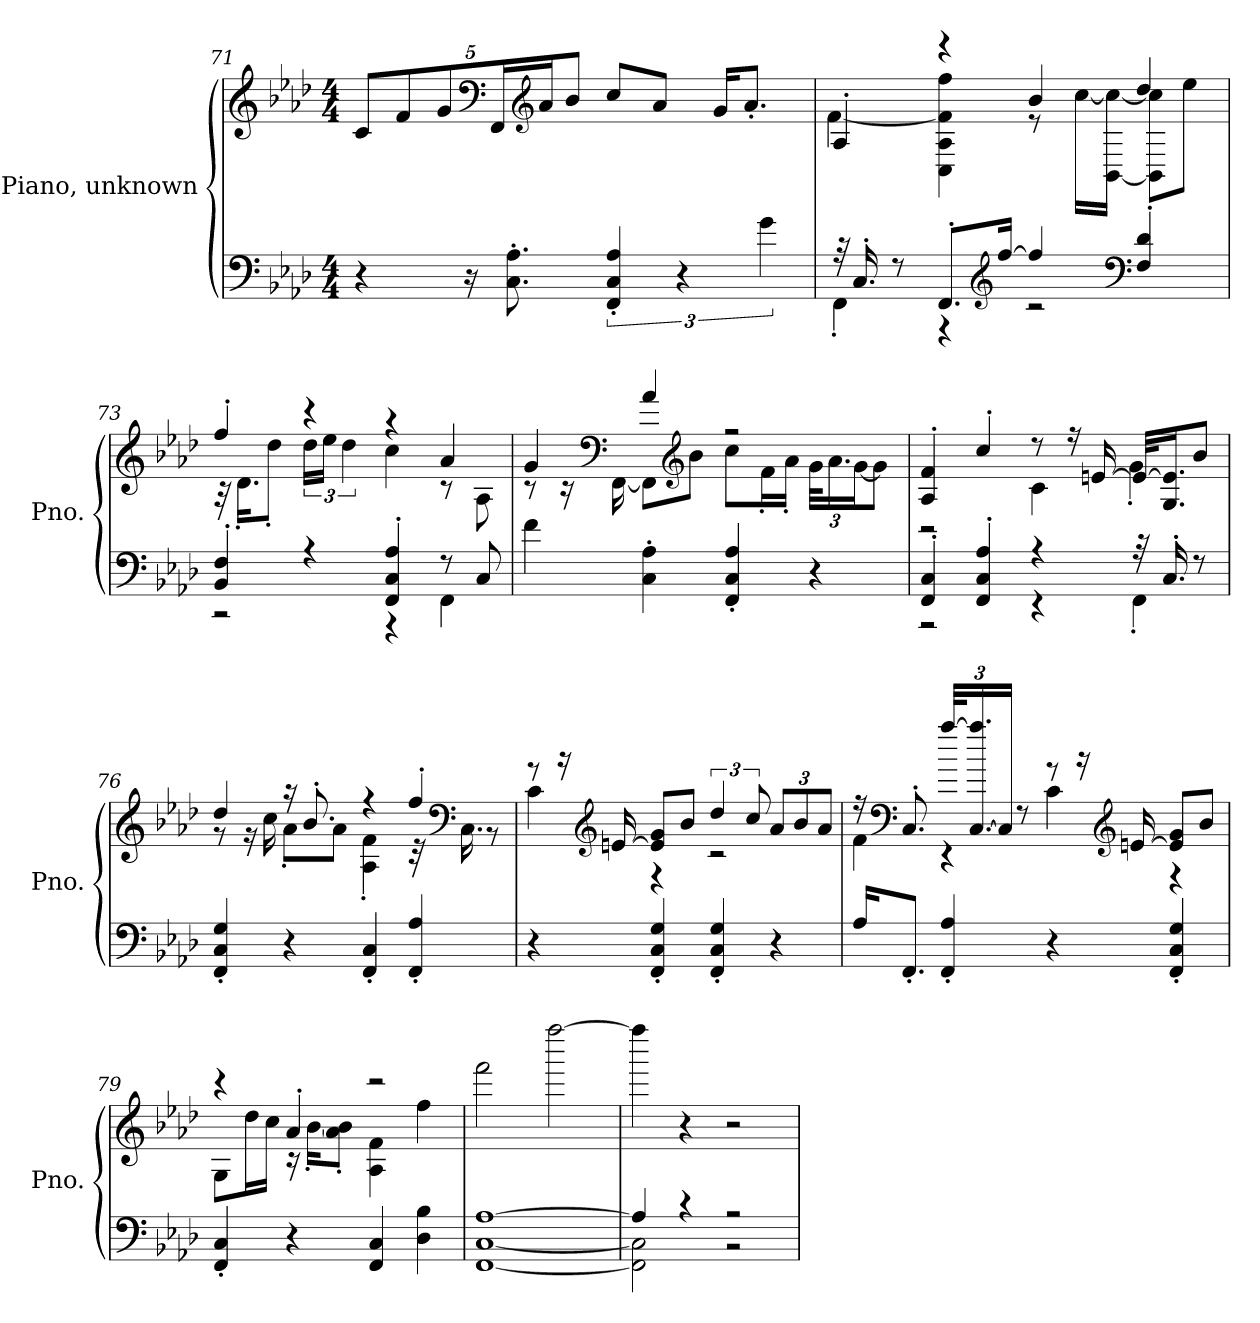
**kern	**kern
*part1	*part1
*staff2	*staff1
*I"Piano, unknown	*
*I'Pno.	*
!!LO:LB:g=z
*clefF4	*clefG2
*k[b-e-a-d-]	*k[b-e-a-d-]
*M4/4	*M4/4
*	*Xbrackettup
=71	=71
4r	10c/L
.	10f/
.	10g/
16r	.
*	*clefF4
.	20FF/L
8.C\' 8.A-\'	.
*	*clefG2
.	20a-/J
.	10b-/J
6FF/' 6C/' 6A-/'	8cc/L
.	8a-/J
6r	.
.	16g/KL
.	8.a-'/J
6g\	.
=72	=72
*^	*^
32r	4FF'\	4A-'/	[4f\
16.C'/	.	.	.
8r	.	.	.
8.FF'/L	4r	4r	4C\ 4A-\ 4f\] 4ff\
*clefG2	*	*	*
[16ff/Jk	.	.	.
4ff/]	2r	4b-/	8r
.	.	.	[16cc\LL
.	.	.	[16BB-\ 16cc\_JJ
*clefF4	*	*	*
4F/' 4d-/'	.	4dd-/	8BB-\] 8cc\]L
.	.	.	8ee-\J
=73	=73	=73	=73
4BB-/' 4F/'	2r	4ff'/	32r
.	.	.	16.d-'\KL
.	.	.	8dd-'\J
*	*	*	*brackettup
4r	.	4r	24dd-\LL
.	.	.	24ee-\JJ
.	.	.	6dd-\
4FF/' 4C/' 4A-/'	4r	4r	4cc\
8r	4FF\	4a-/	8r
8C/	.	.	8A-\
*v	*v	*	*
!!LO:LB:g=z	!!
=74	=74	=74
4f\	4g/	8r
.	.	16r
*	*clefF4	*
.	.	[16FF\
4C\' 4A-\'	4a-/	8FF\L]
*	*clefG2	*
.	.	8b-\J
4FF/' 4C/' 4A-/'	2r	8cc\L
.	.	16f'\L
.	.	16a-'\JJ
*	*	*Xbrackettup
4r	.	48g\KLL
.	.	24.a-\
.	.	[24g\J
.	.	8g\J]
=75	=75	=75
*^	*	*
4FF/' 4C/'	2r	4A-/' 4f/'	2r
4FF/' 4C/' 4A-/'	.	4cc'/	.
4r	4r	8r	4c\
.	.	16r	.
.	.	[16en/	.
32r	4FF'\	32e/KLL_	4g'\
16.C'/	.	16.G/ 16.e/]J	.
8r	.	8b-/J	.
*v	*v	*	*
=76	=76	=76
4FF/' 4C/' 4G/'	4dd-/	8r
.	.	16r
.	.	16cc\
4r	16r	8a-'\L
.	8.b-'/	.
.	.	8a-\J
4FF/' 4C/'	4r	4A-\' 4f\'
4FF/' 4A-/'	4ff'/	32r
*	*clefF4	*
.	.	16.C\
.	.	8r
!!LO:LB:g=z	!!
=77	=77	=77
4r	8r	4c\
.	16r	.
*	*clefG2	*
.	[16en/	.
4FF/' 4C/' 4G/'	8e/] 8g/L	4r
.	8b-/J	.
*	*brackettup	*
4FF/' 4C/' 4G/'	6dd-/	2r
.	12cc/	.
*	*Xbrackettup	*
4r	12a-/L	.
.	12b-/	.
.	12a-/J	.
=78	=78	=78
16A-/KL	16r	4f\
*	*clefF4	*
8.FF'/J	8.C'/	.
4FF/' 4A-/'	[48aa-/KLL	4r
.	[24.C/ 24.aa-/]	.
.	24C/JJ]	.
.	8r	.
4r	8r	4c\
.	16r	.
*	*clefG2	*
.	[16en/	.
4FF/' 4C/' 4G/'	8e/] 8g/L	4r
.	8b-/J	.
=79	=79	=79
4FF/' 4C/'	4r	8G\L
.	.	16dd-\L
.	.	16cc\JJ
4r	4a-'/	16r
.	.	[16b-'\KL
.	.	8a-\' 8b-\]'J
4FF/ 4C/	2r	4A-\ 4f\
4D-\ 4B-\	.	4ff\
*	*v	*v
!!LO:PB:g=z
=80	=80
*^	*
[1A-	[1FF [1C	2fff\
.	.	[2ffff\
=81	=81	=81
4A-/]	2FF\] 2C\]	4ffff\]
4r	.	4r
2r	2r	2r
*v	*v	*
=	=
*-	*-
